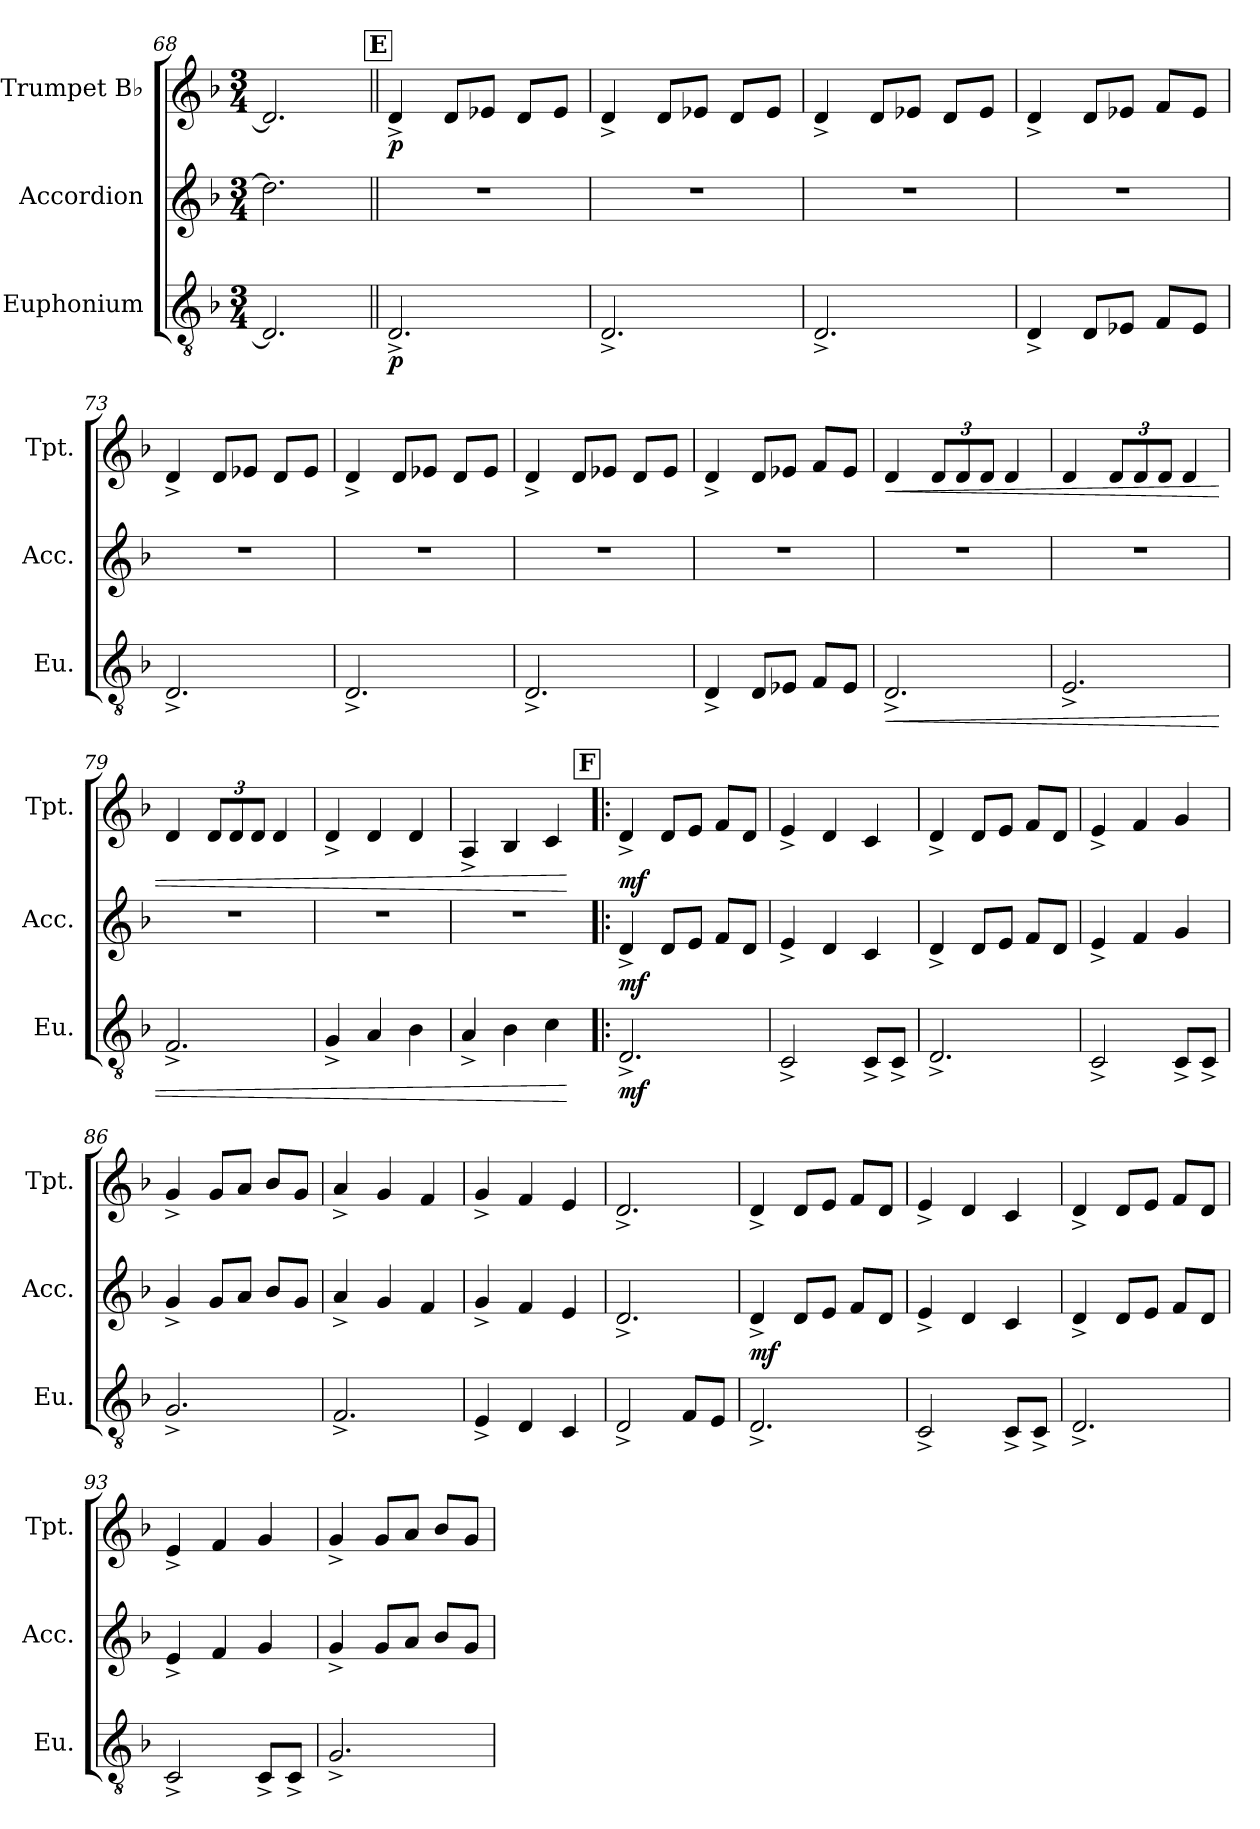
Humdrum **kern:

**kern	**dynam	**kern	**dynam	**kern	**dynam
*part3	*part3	*part2	*part2	*part1	*part1
*staff3	*staff3	*staff2	*staff2	*staff1	*staff1
*I"Euphonium	*	*I"Accordion	*	*I"Trumpet B♭	*
*I'Eu.	*	*I'Acc.	*	*I'Tpt.	*
*clefGv2	*	*clefG2	*	*clefG2	*
*ITrd1c2	*	*	*	*ITrd1c2	*
*k[b-e-a-]	*	*k[b-]	*	*k[b-e-a-]	*
*M3/4	*	*M3/4	*	*M3/4	*
=68	=68	=68	=68	=68	=68
2.C]	.	2.dd]	.	2.c]	.
!!LO:REH:place=s1:a:B:fs=14:t=E
=69||	=69||	=69||	=69||	=69||	=69||
!	!LO:DY:b	!	!	!	!LO:DY:b
2.C^	p	2.r	.	4c^	p
.	.	.	.	8cL	.
.	.	.	.	8d-XJ	.
.	.	.	.	8cL	.
.	.	.	.	8d-J	.
=70	=70	=70	=70	=70	=70
2.C^	.	2.r	.	4c^	.
.	.	.	.	8cL	.
.	.	.	.	8d-XJ	.
.	.	.	.	8cL	.
.	.	.	.	8d-J	.
=71	=71	=71	=71	=71	=71
2.C^	.	2.r	.	4c^	.
.	.	.	.	8cL	.
.	.	.	.	8d-XJ	.
.	.	.	.	8cL	.
.	.	.	.	8d-J	.
=72	=72	=72	=72	=72	=72
4C^	.	2.r	.	4c^	.
8CL	.	.	.	8cL	.
8D-XJ	.	.	.	8d-XJ	.
8E-L	.	.	.	8e-L	.
8D-J	.	.	.	8d-J	.
=73	=73	=73	=73	=73	=73
2.C^	.	2.r	.	4c^	.
.	.	.	.	8cL	.
.	.	.	.	8d-XJ	.
.	.	.	.	8cL	.
.	.	.	.	8d-J	.
=74	=74	=74	=74	=74	=74
2.C^	.	2.r	.	4c^	.
.	.	.	.	8cL	.
.	.	.	.	8d-XJ	.
.	.	.	.	8cL	.
.	.	.	.	8d-J	.
=75	=75	=75	=75	=75	=75
2.C^	.	2.r	.	4c^	.
.	.	.	.	8cL	.
.	.	.	.	8d-XJ	.
.	.	.	.	8cL	.
.	.	.	.	8d-J	.
=76	=76	=76	=76	=76	=76
4C^	.	2.r	.	4c^	.
8CL	.	.	.	8cL	.
8D-XJ	.	.	.	8d-XJ	.
8E-L	.	.	.	8e-L	.
8D-J	.	.	.	8d-J	.
=77	=77	=77	=77	=77	=77
!	!LO:HP:b	!	!	!	!LO:HP:b
2.C^	<	2.r	.	4c	<
*	*	*	*	*Xbrackettup	*
.	.	.	.	12cL	.
.	.	.	.	12c	.
.	.	.	.	12cJ	.
.	.	.	.	4c	.
=78	=78	=78	=78	=78	=78
2.D^	.	2.r	.	4c	.
.	.	.	.	12cL	.
.	.	.	.	12c	.
.	.	.	.	12cJ	.
.	.	.	.	4c	.
=79	=79	=79	=79	=79	=79
2.E-^	.	2.r	.	4c	.
.	.	.	.	12cL	.
.	.	.	.	12c	.
.	.	.	.	12cJ	.
.	.	.	.	4c	.
=80	=80	=80	=80	=80	=80
4F^	.	2.r	.	4c^	.
4G	.	.	.	4c	.
4A-	.	.	.	4c	.
=81	=81	=81	=81	=81	=81
4G^	.	2.r	.	4G^	.
4A-	.	.	.	4A-	.
4B-	.	.	.	4B-	.
.	[	.	.	.	[
!!LO:REH:place=s1:a:B:fs=14:t=F
=82!|:	=82!|:	=82!|:	=82!|:	=82!|:	=82!|:
!	!LO:DY:b	!	!LO:DY:b	!	!LO:DY:b
2.C^	mf	4d^	mf	4c^	mf
.	.	8dL	.	8cL	.
.	.	8eJ	.	8dJ	.
.	.	8fL	.	8e-L	.
.	.	8dJ	.	8cJ	.
=83	=83	=83	=83	=83	=83
2BB-^	.	4e^	.	4d^	.
.	.	4d	.	4c	.
8BB-^L	.	4c	.	4B-	.
8BB-^J	.	.	.	.	.
=84	=84	=84	=84	=84	=84
2.C^	.	4d^	.	4c^	.
.	.	8dL	.	8cL	.
.	.	8eJ	.	8dJ	.
.	.	8fL	.	8e-L	.
.	.	8dJ	.	8cJ	.
=85	=85	=85	=85	=85	=85
2BB-^	.	4e^	.	4d^	.
.	.	4f	.	4e-	.
8BB-^L	.	4g	.	4f	.
8BB-^J	.	.	.	.	.
=86	=86	=86	=86	=86	=86
2.F^	.	4g^	.	4f^	.
.	.	8gL	.	8fL	.
.	.	8aJ	.	8gJ	.
.	.	8b-L	.	8a-L	.
.	.	8gJ	.	8fJ	.
=87	=87	=87	=87	=87	=87
2.E-^	.	4a^	.	4g^	.
.	.	4g	.	4f	.
.	.	4f	.	4e-	.
=88	=88	=88	=88	=88	=88
4D^	.	4g^	.	4f^	.
4C	.	4f	.	4e-	.
4BB-	.	4e	.	4d	.
=89	=89	=89	=89	=89	=89
2C^	.	2.d^	.	2.c^	.
8E-L	.	.	.	.	.
8DJ	.	.	.	.	.
=90	=90	=90	=90	=90	=90
!	!	!	!LO:DY:b	!	!
2.C^	.	4d^	mf	4c^	.
.	.	8dL	.	8cL	.
.	.	8eJ	.	8dJ	.
.	.	8fL	.	8e-L	.
.	.	8dJ	.	8cJ	.
=91	=91	=91	=91	=91	=91
2BB-^	.	4e^	.	4d^	.
.	.	4d	.	4c	.
8BB-^L	.	4c	.	4B-	.
8BB-^J	.	.	.	.	.
=92	=92	=92	=92	=92	=92
2.C^	.	4d^	.	4c^	.
.	.	8dL	.	8cL	.
.	.	8eJ	.	8dJ	.
.	.	8fL	.	8e-L	.
.	.	8dJ	.	8cJ	.
=93	=93	=93	=93	=93	=93
2BB-^	.	4e^	.	4d^	.
.	.	4f	.	4e-	.
8BB-^L	.	4g	.	4f	.
8BB-^J	.	.	.	.	.
=94	=94	=94	=94	=94	=94
2.F^	.	4g^	.	4f^	.
.	.	8gL	.	8fL	.
.	.	8aJ	.	8gJ	.
.	.	8b-L	.	8a-L	.
.	.	8gJ	.	8fJ	.
=	=	=	=	=	=
*-	*-	*-	*-	*-	*-
